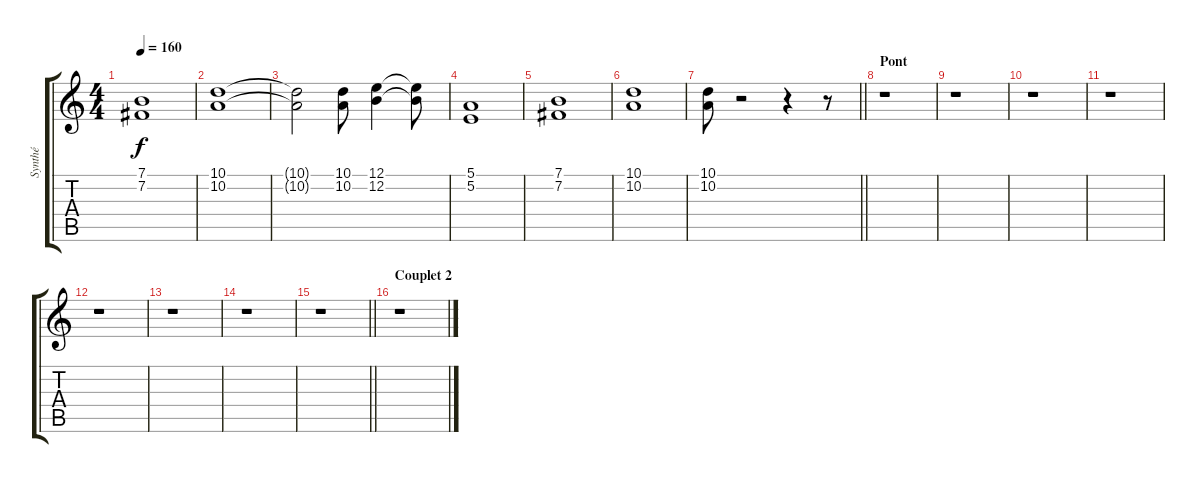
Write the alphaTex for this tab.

\track ("Synthé" "Synthé") {instrument synthbrass2}
\staff {score tabs}
\tuning (E4 B3 G3 D3 A2 E2) {hide}
\ts (4 4)
\tempo 160
\clef g2
\ks c
(7.1 7.2).1{dy f} |
(10.1 10.2).1 |
(10.1{t} 10.2{t}).2 (10.1 10.2).8 (12.1 12.2).4 (12.1{t} 12.2{t}).8 |
(5.1 5.2).1 |
(7.1 7.2).1 |
(10.1 10.2).1 |
\barLineRight lightlight
(10.1 10.2).8 r.2 r.4 r.8 |
\section ("" "Pont")
r.1 |
r.1 |
r.1 |
r.1 |
r.1 |
r.1 |
r.1 |
\barLineRight lightlight
r.1 |
\section ("" "Couplet 2")
r.1
